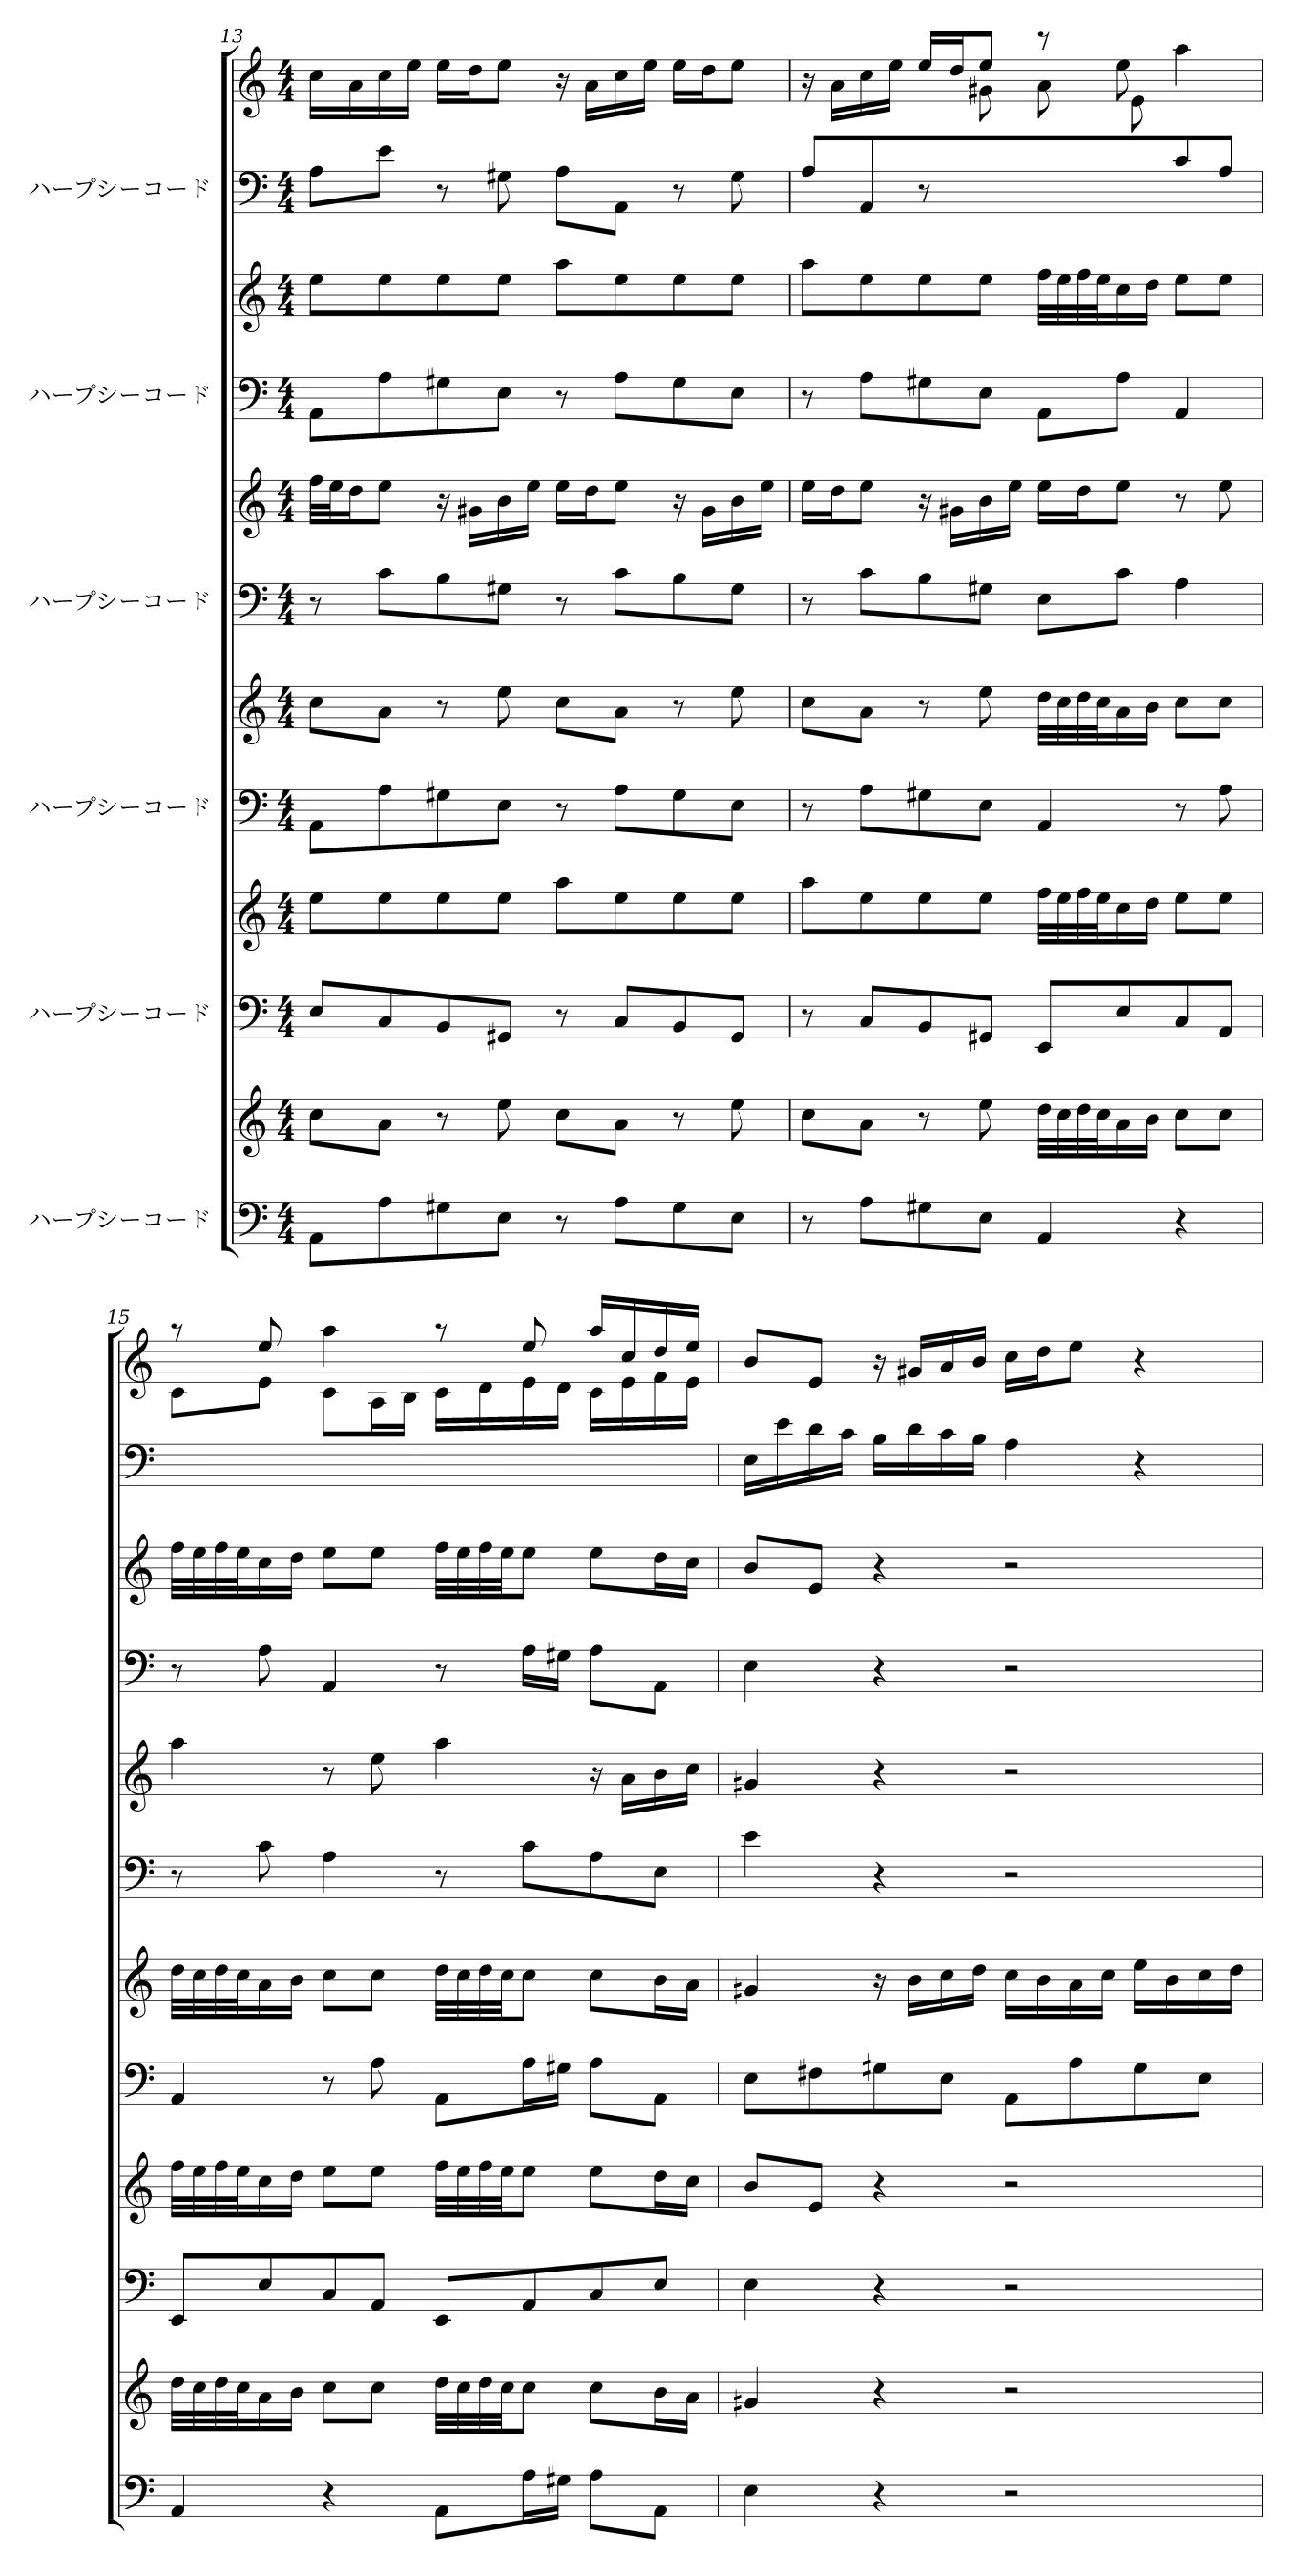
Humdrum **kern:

**kern	**kern	**kern	**kern	**kern	**kern	**kern	**kern	**kern	**kern	**kern	**kern
*part6	*part6	*part5	*part5	*part4	*part4	*part3	*part3	*part2	*part2	*part1	*part1
*staff12	*staff11	*staff10	*staff9	*staff8	*staff7	*staff6	*staff5	*staff4	*staff3	*staff2	*staff1
*I"ハープシーコード	*	*I"ハープシーコード	*	*I"ハープシーコード	*	*I"ハープシーコード	*	*I"ハープシーコード	*	*I"ハープシーコード	*
*clefF4	*clefG2	*clefF4	*clefG2	*clefF4	*clefG2	*clefF4	*clefG2	*clefF4	*clefG2	*clefF4	*clefG2
*k[]	*k[]	*k[]	*k[]	*k[]	*k[]	*k[]	*k[]	*k[]	*k[]	*k[]	*k[]
*M4/4	*M4/4	*M4/4	*M4/4	*M4/4	*M4/4	*M4/4	*M4/4	*M4/4	*M4/4	*M4/4	*M4/4
=13	=13	=13	=13	=13	=13	=13	=13	=13	=13	=13	=13
8AA\L	8cc\L	8E/L	8ee\L	8AA\L	8cc\L	8r	32ff\LLL	8AA\L	8ee\L	8A\L	16cc\LL
.	.	.	.	.	.	.	32ee\J	.	.	.	.
.	.	.	.	.	.	.	16dd\J	.	.	.	16a\
8A\	8a\J	8C/	8ee\	8A\	8a\J	8c\L	8ee\J	8A\	8ee\	8e\J	16cc\
.	.	.	.	.	.	.	.	.	.	.	16ee\JJ
8G#X\	8r	8BB/	8ee\	8G#X\	8r	8B\	16r	8G#X\	8ee\	8r	16ee\LL
.	.	.	.	.	.	.	16g#X\LL	.	.	.	16dd\J
8E\J	8ee\	8GG#X/J	8ee\J	8E\J	8ee\	8G#X\J	16b\	8E\J	8ee\J	8G#X\	8ee\J
.	.	.	.	.	.	.	16ee\JJ	.	.	.	.
8r	8cc\L	8r	8aa\L	8r	8cc\L	8r	16ee\LL	8r	8aa\L	8A\L	16r
.	.	.	.	.	.	.	16dd\J	.	.	.	16a\LL
8A\L	8a\J	8C/L	8ee\	8A\L	8a\J	8c\L	8ee\J	8A\L	8ee\	8AA\J	16cc\
.	.	.	.	.	.	.	.	.	.	.	16ee\JJ
8G#\	8r	8BB/	8ee\	8G#\	8r	8B\	16r	8G#\	8ee\	8r	16ee\LL
.	.	.	.	.	.	.	16g#\LL	.	.	.	16dd\J
8E\J	8ee\	8GG#/J	8ee\J	8E\J	8ee\	8G#\J	16b\	8E\J	8ee\J	8G#\	8ee\J
.	.	.	.	.	.	.	16ee\JJ	.	.	.	.
!!LO:PB:g=z
=14	=14	=14	=14	=14	=14	=14	=14	=14	=14	=14	=14
*	*	*	*	*	*	*	*	*	*	*	*^
8r	8cc\L	8r	8aa\L	8r	8cc\L	8r	16ee\LL	8r	8aa\L	8A\L	16r	4.ryy
.	.	.	.	.	.	.	16dd\J	.	.	.	16a\LL	.
8A\L	8a\J	8C/L	8ee\	8A\L	8a\J	8c\L	8ee\J	8A\L	8ee\	8AA\J	16cc\	.
.	.	.	.	.	.	.	.	.	.	.	16ee\JJ	.
8G#X\	8r	8BB/	8ee\	8G#X\	8r	8B\	16r	8G#X\	8ee\	8r	16ee/LL	.
.	.	.	.	.	.	.	16g#X\LL	.	.	.	16dd/J	.
8E\J	8ee\	8GG#X/J	8ee\J	8E\J	8ee\	8G#X\J	16b\	8E\J	8ee\J	4.ryy	8ee/J	8g#X\
.	.	.	.	.	.	.	16ee\JJ	.	.	.	.	.
4AA/	32dd\LLL	8EE/L	32ff\LLL	4AA/	32dd\LLL	8E\L	16ee\LL	8AA\L	32ff\LLL	.	8rccc	8a\L
.	32cc\	.	32ee\	.	32cc\	.	.	.	32ee\	.	.	.
.	32dd\	.	32ff\	.	32dd\	.	16dd\J	.	32ff\	.	.	.
.	32cc\J	.	32ee\J	.	32cc\J	.	.	.	32ee\J	.	.	.
.	16a\	8E/	16cc\	.	16a\	8c\J	8ee\J	8A\J	16cc\	.	8ee\	8e\
.	16b\JJ	.	16dd\JJ	.	16b\JJ	.	.	.	16dd\JJ	.	.	.
4r	8cc\L	8C/	8ee\L	8r	8cc\L	4A\	8r	4AA/	8ee\L	8c/	4aa\	4ryy
.	8cc\J	8AA/J	8ee\J	8A\	8cc\J	.	8ee\	.	8ee\J	8A/J	.	.
=15	=15	=15	=15	=15	=15	=15	=15	=15	=15	=15	=15	=15
4AA/	32dd\LLL	8EE/L	32ff\LLL	4AA/	32dd\LLL	8r	4aa\	8r	32ff\LLL	1ryy	8raa	8c\L
.	32cc\	.	32ee\	.	32cc\	.	.	.	32ee\	.	.	.
.	32dd\	.	32ff\	.	32dd\	.	.	.	32ff\	.	.	.
.	32cc\J	.	32ee\J	.	32cc\J	.	.	.	32ee\J	.	.	.
.	16a\	8E/	16cc\	.	16a\	8c\	.	8A\	16cc\	.	8ee/	8e\J
.	16b\JJ	.	16dd\JJ	.	16b\JJ	.	.	.	16dd\JJ	.	.	.
4r	8cc\L	8C/	8ee\L	8r	8cc\L	4A\	8r	4AA/	8ee\L	.	4aa\	8c\L
.	8cc\J	8AA/J	8ee\J	8A\	8cc\J	.	8ee\	.	8ee\J	.	.	16A\L
.	.	.	.	.	.	.	.	.	.	.	.	16B\JJ
8AA\L	32dd\LLL	8EE/L	32ff\LLL	8AA\L	32dd\LLL	8r	4aa\	8r	32ff\LLL	.	8r	16c\LL
.	32cc\	.	32ee\	.	32cc\	.	.	.	32ee\	.	.	.
.	32dd\	.	32ff\	.	32dd\	.	.	.	32ff\	.	.	16d\
.	32cc\JJ	.	32ee\JJ	.	32cc\JJ	.	.	.	32ee\JJ	.	.	.
16A\L	8cc\J	8AA/	8ee\J	16A\L	8cc\J	8c\L	.	16A\LL	8ee\J	.	8ee/	16e\
16G#X\JJ	.	.	.	16G#X\JJ	.	.	.	16G#X\JJ	.	.	.	16d\JJ
8A\L	8cc\L	8C/	8ee\L	8A\L	8cc\L	8A\	16r	8A\L	8ee\L	.	16aa/LL	16c\LL
.	.	.	.	.	.	.	16a\LL	.	.	.	16cc/	16e\
8AA\J	16b\L	8E/J	16dd\L	8AA\J	16b\L	8E\J	16b\	8AA\J	16dd\L	.	16dd/	16f\
.	16a\JJ	.	16cc\JJ	.	16a\JJ	.	16cc\JJ	.	16cc\JJ	.	16ee/JJ	16e\JJ
*	*	*	*	*	*	*	*	*	*	*	*v	*v
!!LO:PB:g=z
=16	=16	=16	=16	=16	=16	=16	=16	=16	=16	=16	=16
4E\	4g#X/	4E\	8b/L	8E\L	4g#X/	4e\	4g#X/	4E\	8b/L	16E\LL	8b/L
.	.	.	.	.	.	.	.	.	.	16e\	.
.	.	.	8e/J	8F#X\	.	.	.	.	8e/J	16d\	8e/J
.	.	.	.	.	.	.	.	.	.	16c\JJ	.
4r	4r	4r	4r	8G#X\	16r	4r	4r	4r	4r	16B\LL	16r
.	.	.	.	.	16b\LL	.	.	.	.	16d\	16g#X/LL
.	.	.	.	8E\J	16cc\	.	.	.	.	16c\	16a/
.	.	.	.	.	16dd\JJ	.	.	.	.	16B\JJ	16b/JJ
2r	2r	2r	2r	8AA\L	16cc\LL	2r	2r	2r	2r	4A\	16cc\LL
.	.	.	.	.	16b\	.	.	.	.	.	16dd\J
.	.	.	.	8A\	16a\	.	.	.	.	.	8ee\J
.	.	.	.	.	16cc\JJ	.	.	.	.	.	.
.	.	.	.	8G#\	16ee\LL	.	.	.	.	4r	4r
.	.	.	.	.	16b\	.	.	.	.	.	.
.	.	.	.	8E\J	16cc\	.	.	.	.	.	.
.	.	.	.	.	16dd\JJ	.	.	.	.	.	.
=	=	=	=	=	=	=	=	=	=	=	=
*-	*-	*-	*-	*-	*-	*-	*-	*-	*-	*-	*-
